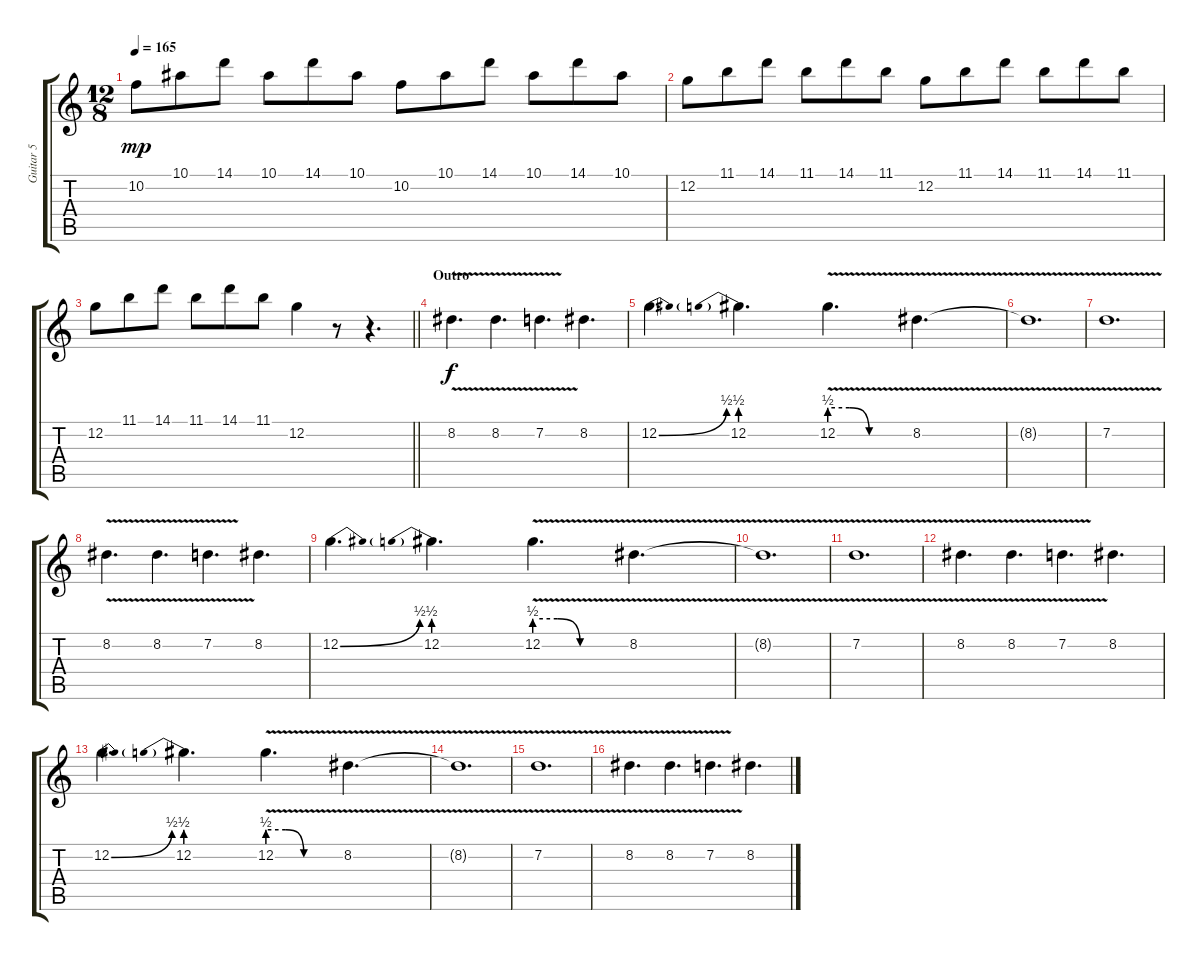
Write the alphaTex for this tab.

\track ("Guitar 5" "Guitar 5") {instrument distortionguitar}
\staff {score tabs}
\tuning (C4 G3 Eb3 Bb2 F2 C2) {hide}
\ts (12 8)
\tempo 165
\clef g2
\ks c
10.2.8{dy mp} 10.1.8 14.1.8 10.1.8 14.1.8 10.1.8 10.2.8 10.1.8 14.1.8 10.1.8 14.1.8 10.1.8 |
12.2.8 11.1.8 14.1.8 11.1.8 14.1.8 11.1.8 12.2.8 11.1.8 14.1.8 11.1.8 14.1.8 11.1.8 |
\barLineRight lightlight
12.2.8 11.1.8 14.1.8 11.1.8 14.1.8 11.1.8 12.2.4 r.8 r.4{d} |
\section ("" "Outro")
8.2{v}.4{d dy f volume 13} 8.2{v}.4{d} 7.2{v}.4{d} 8.2.4{d} |
12.2{be (bend 0 0 60 2)}.4{d} 12.2{be (prebend 0 2 60 2)}.4{d} 12.2{be (custom 0 2 15 2 30 0 60 0) v}.4{d} 8.2{v}.4{d} |
8.2{v t}.1{d} |
7.2{v}.1{d} |
8.2{v}.4{d} 8.2{v}.4{d} 7.2{v}.4{d} 8.2.4{d} |
12.2{be (bend 0 0 60 2)}.4{d} 12.2{be (prebend 0 2 60 2)}.4{d} 12.2{be (custom 0 2 15 2 30 0 60 0) v}.4{d} 8.2{v}.4{d} |
8.2{v t}.1{d} |
7.2{v}.1{d} |
8.2{v}.4{d} 8.2{v}.4{d} 7.2{v}.4{d} 8.2.4{d} |
12.2{be (bend 0 0 60 2)}.4{d} 12.2{be (prebend 0 2 60 2)}.4{d} 12.2{be (custom 0 2 15 2 30 0 60 0) v}.4{d} 8.2{v}.4{d} |
8.2{v t}.1{d} |
7.2{v}.1{d} |
8.2{v}.4{d} 8.2{v}.4{d} 7.2{v}.4{d} 8.2.4{d}
